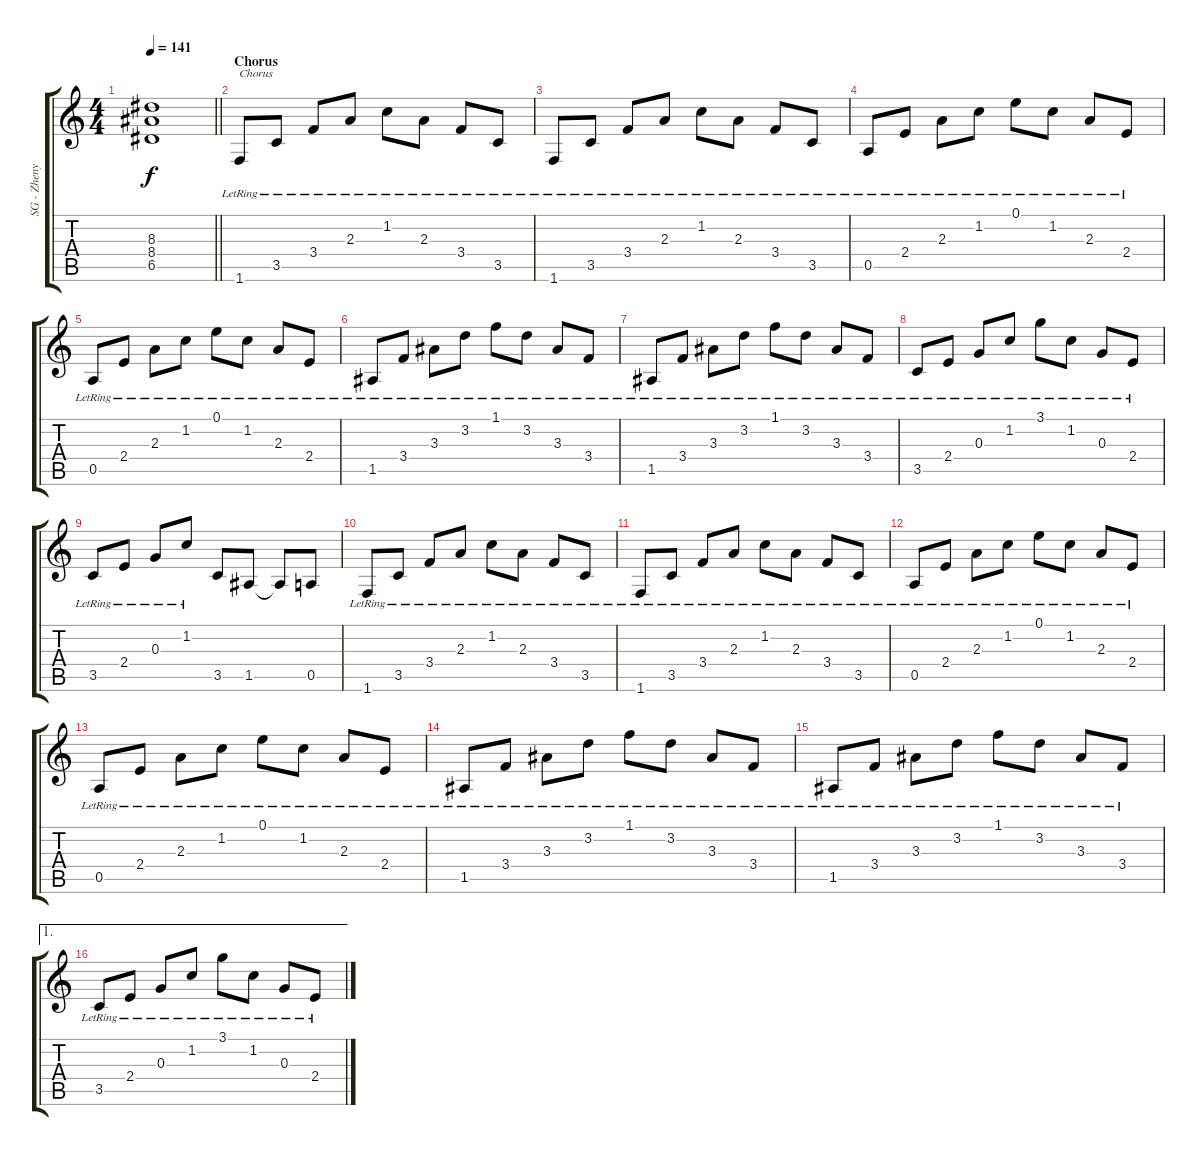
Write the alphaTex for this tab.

\track ("SG - Zhenya" "SG - Zheny") {instrument overdrivenguitar}
\staff {score tabs}
\tuning (E4 B3 G3 D3 A2 E2) {hide}
\ts (4 4)
\tempo 141
\clef g2
\barLineRight lightlight
\ks c
(8.3 8.4 6.5).1{dy f} |
\section ("" "Chorus")
1.6{lr}.8{txt "Chorus" instrument electricguitarclean} 3.5{lr}.8 3.4{lr}.8 2.3{lr}.8 1.2{lr}.8 2.3{lr}.8 3.4{lr}.8 3.5{lr}.8 |
1.6{lr}.8 3.5{lr}.8 3.4{lr}.8 2.3{lr}.8 1.2{lr}.8 2.3{lr}.8 3.4{lr}.8 3.5{lr}.8 |
0.5{lr}.8 2.4{lr}.8 2.3{lr}.8 1.2{lr}.8 0.1{lr}.8 1.2{lr}.8 2.3{lr}.8 2.4{lr}.8 |
0.5{lr}.8 2.4{lr}.8 2.3{lr}.8 1.2{lr}.8 0.1{lr}.8 1.2{lr}.8 2.3{lr}.8 2.4{lr}.8 |
1.5{lr}.8 3.4{lr}.8 3.3{lr}.8 3.2{lr}.8 1.1{lr}.8 3.2{lr}.8 3.3{lr}.8 3.4{lr}.8 |
1.5{lr}.8 3.4{lr}.8 3.3{lr}.8 3.2{lr}.8 1.1{lr}.8 3.2{lr}.8 3.3{lr}.8 3.4{lr}.8 |
3.5{lr}.8 2.4{lr}.8 0.3{lr}.8 1.2{lr}.8 3.1{lr}.8 1.2{lr}.8 0.3{lr}.8 2.4{lr}.8 |
3.5{lr}.8 2.4{lr}.8 0.3{lr}.8 1.2{lr}.8 3.5.8 1.5.8 1.5{t}.8 0.5.8 |
1.6{lr}.8{instrument electricguitarclean} 3.5{lr}.8 3.4{lr}.8 2.3{lr}.8 1.2{lr}.8 2.3{lr}.8 3.4{lr}.8 3.5{lr}.8 |
1.6{lr}.8 3.5{lr}.8 3.4{lr}.8 2.3{lr}.8 1.2{lr}.8 2.3{lr}.8 3.4{lr}.8 3.5{lr}.8 |
0.5{lr}.8 2.4{lr}.8 2.3{lr}.8 1.2{lr}.8 0.1{lr}.8 1.2{lr}.8 2.3{lr}.8 2.4{lr}.8 |
0.5{lr}.8 2.4{lr}.8 2.3{lr}.8 1.2{lr}.8 0.1{lr}.8 1.2{lr}.8 2.3{lr}.8 2.4{lr}.8 |
1.5{lr}.8 3.4{lr}.8 3.3{lr}.8 3.2{lr}.8 1.1{lr}.8 3.2{lr}.8 3.3{lr}.8 3.4{lr}.8 |
1.5{lr}.8 3.4{lr}.8 3.3{lr}.8 3.2{lr}.8 1.1{lr}.8 3.2{lr}.8 3.3{lr}.8 3.4{lr}.8 |
\ae 1
3.5{lr}.8 2.4{lr}.8 0.3{lr}.8 1.2{lr}.8 3.1{lr}.8 1.2{lr}.8 0.3{lr}.8 2.4{lr}.8
